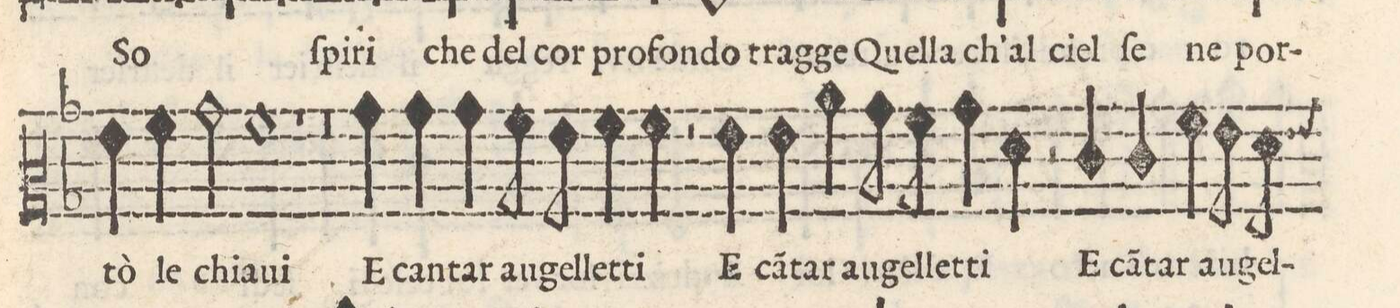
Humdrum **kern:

**kern	**text
*I"ALTO	*
*clefC2	*
*k[b-]	*
*met(C)	*
*M2/1	*
4g\	-tò
4a\	le
2b-\	chia-
=14-	=14-
1a	ui
1r	.
=15-	=15-
0r	.
=16-	=16-
4b-\	E
4b-\	can-
4b-\	-tar
8a\	au-
8g\	-gel-
4a\	-let-
4a\	-ti
2r	.
=17-	=17-
4g\	E
4g\	ca(n)-
4cc\	-tar
8b-\	au-
8a\	-gel-
4b-\	-let-
4f\	-ti
2r	.
=18-	=18-
4e/	E
4e/	ca(n)-
4a\	-tar
8g\	au-
8f\	-gel-
*custos:g	*
*-	*-
